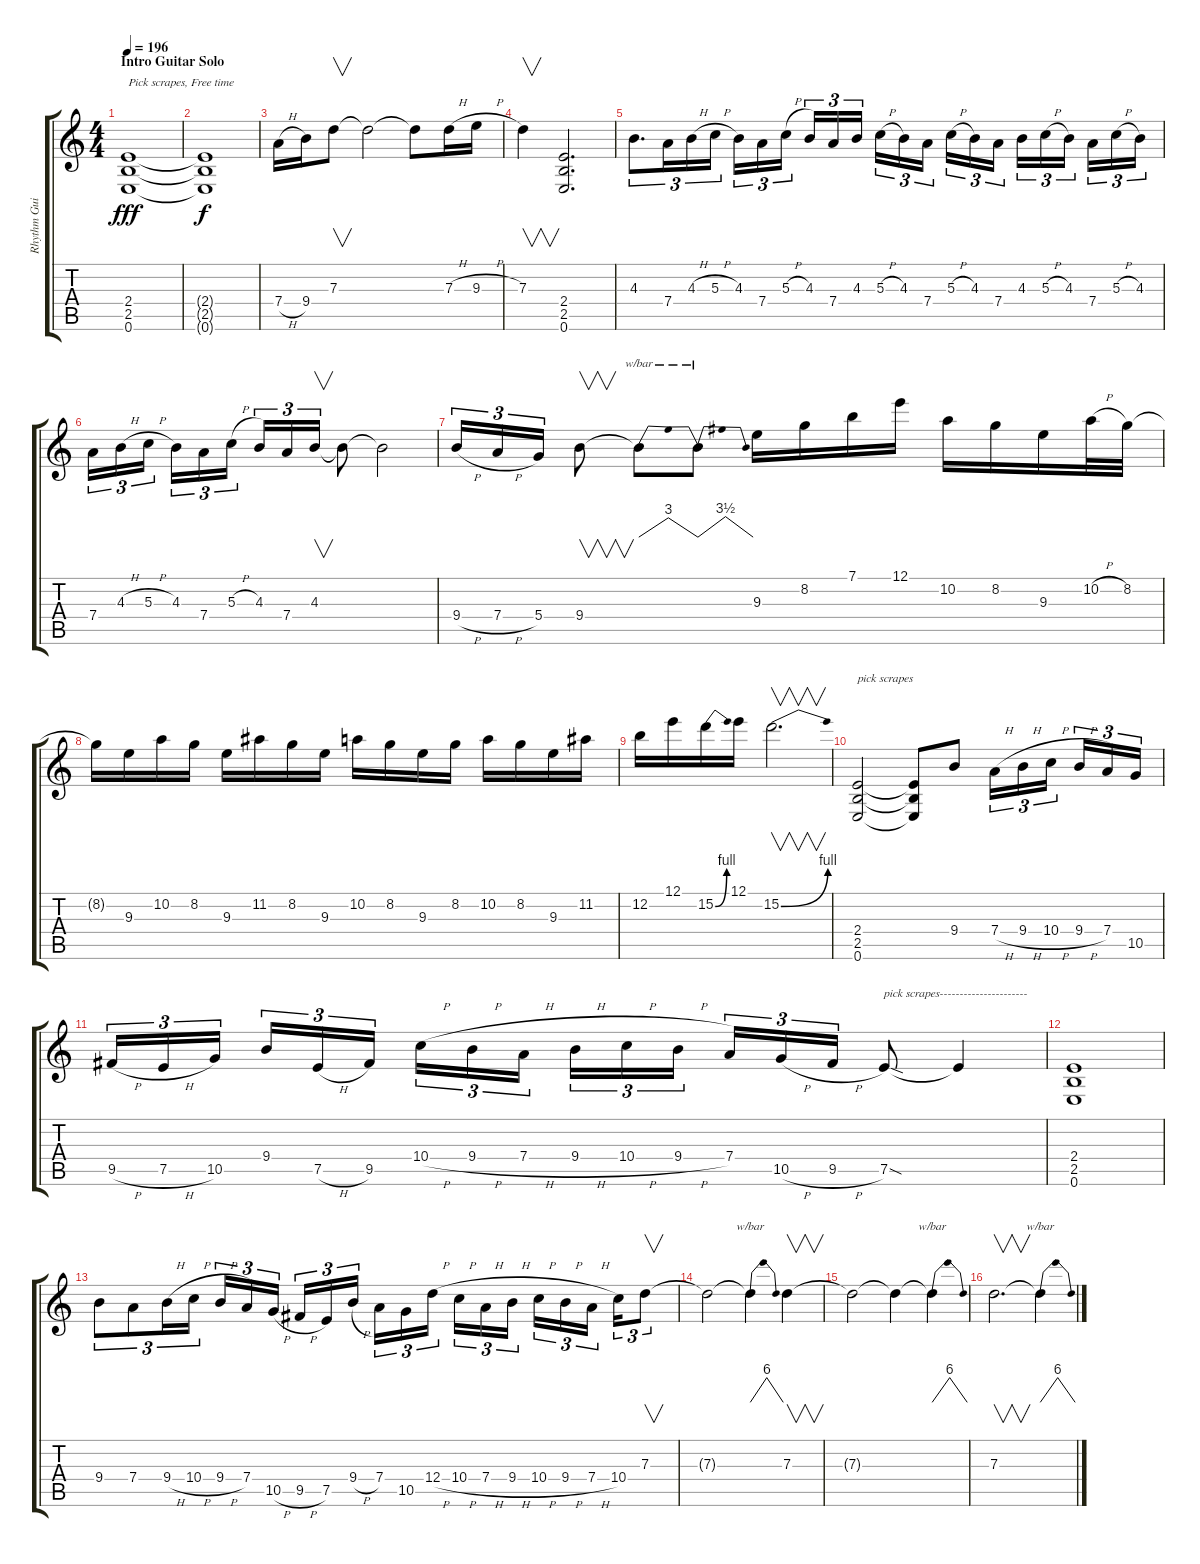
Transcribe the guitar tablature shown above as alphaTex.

\track ("Rhythm Guitar (R. Blackmore)" "Rhythm Gui") {instrument overdrivenguitar}
\staff {score tabs}
\tuning (E4 B3 G3 D3 A2 E2) {hide}
\ts (4 4)
\section ("" "Intro Guitar Solo")
\tempo 196
\tempo 135
\tempo 196
\clef g2
\ks c
(2.4 2.5 0.6).1{txt "Pick scrapes, Free time" dy fff instrument overdrivenguitar} |
(2.4{t} 2.5{t} 0.6{t}).1{dy f} |
7.4{h}.16 9.4.16 7.3.8{v} 7.3{t}.2 7.3{t}.8 7.3{h}.16 9.3{h}.16 |
7.3.4{v} (2.4 2.5 0.6).2{d} |
4.3.8{d tu (3 2)} 7.4.16{tu (3 2)} 4.3{h}.16{tu (3 2)} 5.3{h}.16{tu (3 2)} 4.3.16{tu (3 2)} 7.4.16{tu (3 2)} 5.3{h}.16{tu (3 2) beam splitsecondary} 4.3.16{tu (3 2)} 7.4.16{tu (3 2)} 4.3.16{tu (3 2)} 5.3{h}.16{tu (3 2)} 4.3.16{tu (3 2)} 7.4.16{tu (3 2) beam splitsecondary} 5.3{h}.16{tu (3 2)} 4.3.16{tu (3 2)} 7.4.16{tu (3 2)} 4.3.16{tu (3 2)} 5.3{h}.16{tu (3 2)} 4.3.16{tu (3 2) beam splitsecondary} 7.4.16{tu (3 2)} 5.3{h}.16{tu (3 2)} 4.3.16{tu (3 2)} |
7.4.16{tu (3 2)} 4.3{h}.16{tu (3 2)} 5.3{h}.16{tu (3 2) beam splitsecondary} 4.3.16{tu (3 2)} 7.4.16{tu (3 2)} 5.3{h}.16{tu (3 2)} 4.3.16{tu (3 2)} 7.4.16{tu (3 2)} 4.3.16{v tu (3 2)} 4.3{t}.8 4.3{t}.2 |
9.4{h}.16{tu (3 2)} 7.4{h}.16{tu (3 2)} 5.4.16{tu (3 2)} 9.4.8{v} 9.4{t}.8{tbe (dip default 0 0 30 12 60 0)} 9.4{t}.8{tbe (dip default 0 0 30 14 60 0)} 9.3.16 8.2.16 7.1.16 12.1.16 10.2.16 8.2.16 9.3.16 10.2{h}.32 8.2.32 |
8.2{t}.16 9.3.16 10.2.16 8.2.16 9.3.16 11.2.16 8.2.16 9.3.16 10.2.16 8.2.16 9.3.16 8.2.16 10.2.16 8.2.16 9.3.16 11.2.16 |
12.2.16 12.1.16 15.2{be (bend 0 0 60 4)}.16 12.1.16 15.2{be (bend 0 0 60 4)}.2{v d} |
(2.4 2.5 0.6).2{txt "pick scrapes"} (2.4{t} 2.5{t} 0.6{t}).8 9.4.8 7.4{h}.16{tu (3 2)} 9.4{h}.16{tu (3 2)} 10.4{h}.16{tu (3 2) beam splitsecondary} 9.4{h}.16{tu (3 2)} 7.4.16{tu (3 2)} 10.5.16{tu (3 2)} |
9.5{h}.16{tu (3 2)} 7.5{h}.16{tu (3 2)} 10.5.16{tu (3 2) beam splitsecondary} 9.4.16{tu (3 2)} 7.5{h}.16{tu (3 2)} 9.5.16{tu (3 2)} 10.4{h}.16{tu (3 2)} 9.4{h}.16{tu (3 2)} 7.4{h}.16{tu (3 2) beam splitsecondary} 9.4{h}.16{tu (3 2)} 10.4{h}.16{tu (3 2)} 9.4{h}.16{tu (3 2)} 7.4.16{tu (3 2)} 10.5{h}.16{tu (3 2)} 9.5{h}.16{tu (3 2)} 7.5{sod}.8{txt "pick scrapes----------------------"} 7.5{t}.4 |
(2.4 2.5 0.6).1 |
9.4.8{tu (3 2)} 7.4.8{tu (3 2)} 9.4{h}.16{tu (3 2)} 10.4{h}.16{tu (3 2)} 9.4{h}.16{tu (3 2)} 7.4.16{tu (3 2)} 10.5{h}.16{tu (3 2) beam splitsecondary} 9.5{h}.16{tu (3 2)} 7.5.16{tu (3 2)} 9.4{h}.16{tu (3 2)} 7.4.16{tu (3 2)} 10.5.16{tu (3 2)} 12.4{h}.16{tu (3 2) beam splitsecondary} 10.4{h}.16{tu (3 2)} 7.4{h}.16{tu (3 2)} 9.4{h}.16{tu (3 2)} 10.4{h}.16{tu (3 2)} 9.4{h}.16{tu (3 2)} 7.4{h}.16{tu (3 2) beam splitsecondary} 10.4.16{tu (3 2)} 7.3.8{v tu (3 2)} |
7.3{t}.2 7.3{t}.4{tbe (dip default 0 0 30 24 60 0)} 7.3.4{v} |
7.3{t}.2 7.3{t}.4 7.3{t}.4{tbe (dip default 0 0 30 24 60 0)} |
7.3.2{v d} 7.3{t}.4{tbe (dip default 0 0 30 24 60 0)}
